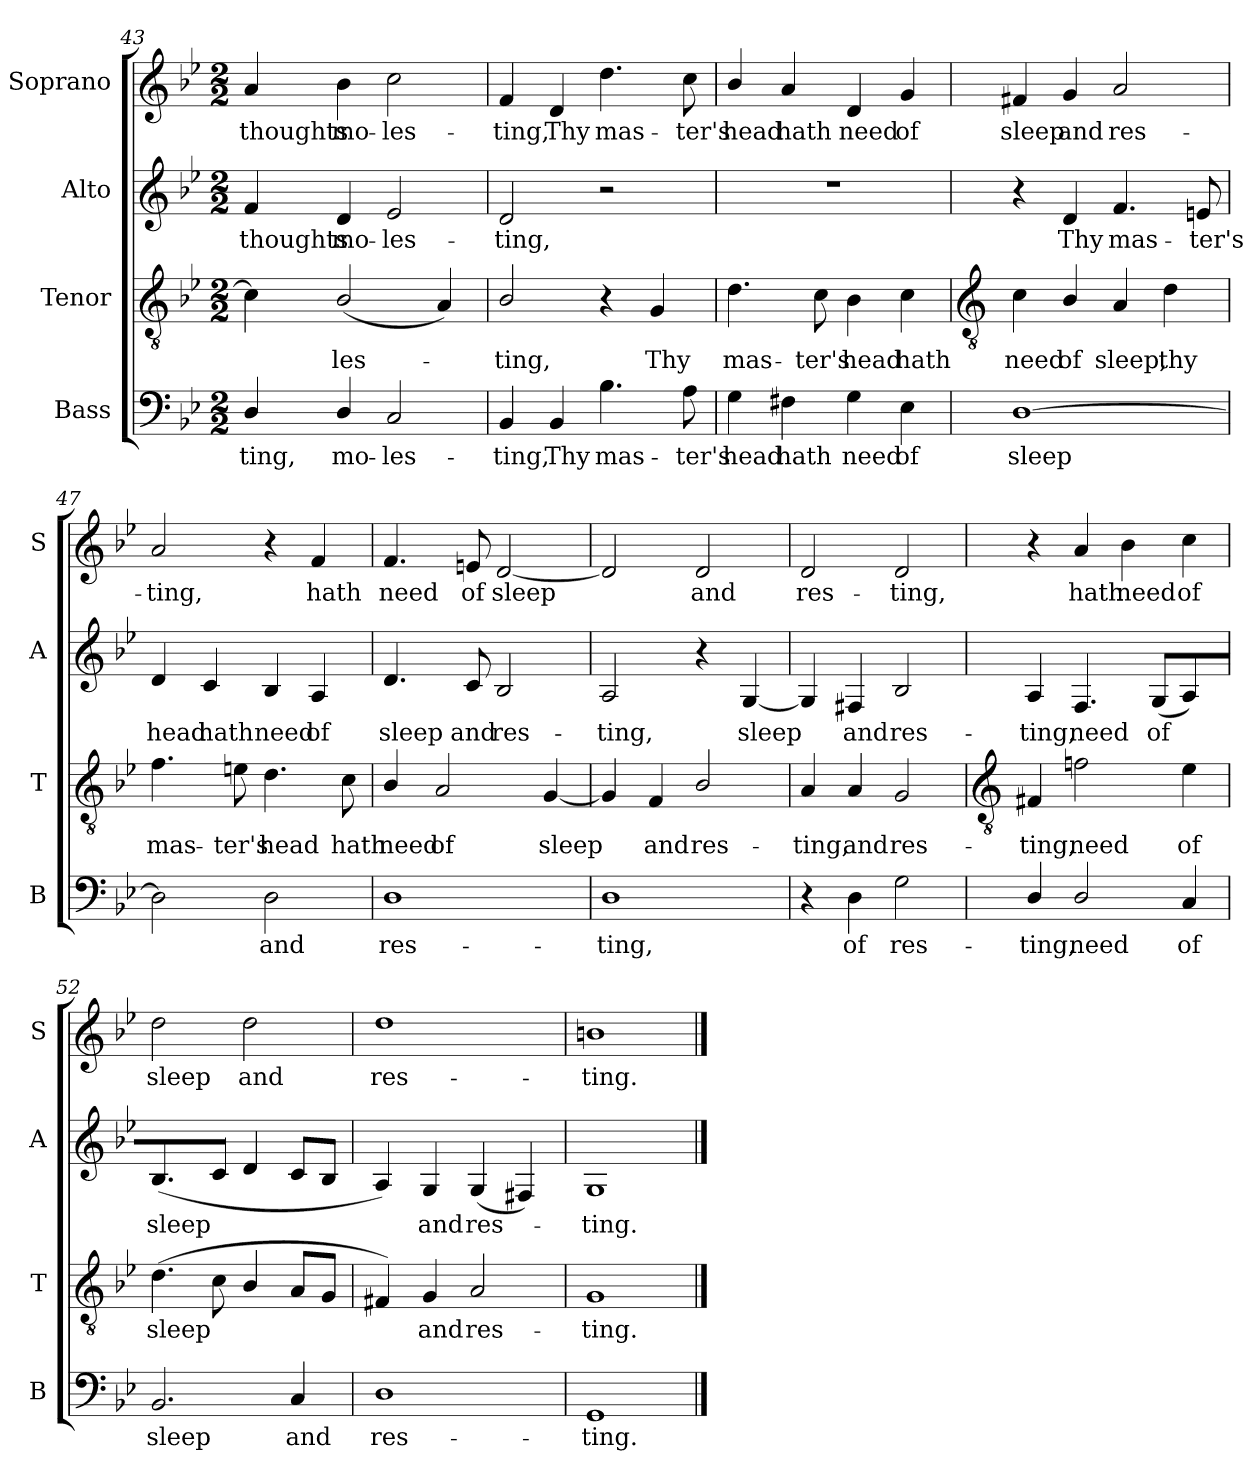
**kern	**text	**kern	**text	**kern	**text	**kern	**text
*part4	*part4	*part3	*part3	*part2	*part2	*part1	*part1
*staff4	*staff4	*staff3	*staff3	*staff2	*staff2	*staff1	*staff1
*I"Bass	*	*I"Tenor	*	*I"Alto	*	*I"Soprano	*
*I'B	*	*I'T	*	*I'A	*	*I'S	*
*clefF4	*	*clefGv2	*	*clefG2	*	*clefG2	*
*k[b-e-]	*	*k[b-e-]	*	*k[b-e-]	*	*k[b-e-]	*
*B-:	*	*B-:	*	*B-:	*	*B-:	*
*M2/2	*	*M2/2	*	*M2/2	*	*M2/2	*
=43	=43	=43	=43	=43	=43	=43	=43
!	!LO:LY:b	!	!	!	!LO:LY:b	!	!LO:LY:b
4D/	-ting,	4c]	.	4f	thoughts	4a	thoughts
!	!LO:LY:b	!	!LO:LY:b	!	!LO:LY:b	!	!LO:LY:b
4D/	mo-	(<2B-/	les-	4d	mo-	4b-\	mo-
!	!LO:LY:b	!	!	!	!LO:LY:b	!	!LO:LY:b
2C/	-les-	.	.	2e-	-les-	2cc	-les-
.	.	4A)	.	.	.	.	.
=44	=44	=44	=44	=44	=44	=44	=44
!	!LO:LY:b	!	!LO:LY:b	!	!LO:LY:b	!	!LO:LY:b
4BB-	-ting,	2B-/	ting,	2d	-ting,	4f	-ting,
!	!LO:LY:b	!	!	!	!	!	!LO:LY:b
4BB-	Thy	.	.	.	.	4d	Thy
!	!LO:LY:b	!	!	!	!	!	!LO:LY:b
4.B-	mas-	4r	.	2r	.	4.dd	mas-
!	!	!	!LO:LY:b	!	!	!	!
.	.	4G	Thy	.	.	.	.
!	!LO:LY:b	!	!	!	!	!	!LO:LY:b
8A	-ter's	.	.	.	.	8cc	-ter's
=45	=45	=45	=45	=45	=45	=45	=45
!	!LO:LY:b	!	!LO:LY:b	!	!	!	!LO:LY:b
4G	head	4.d	mas-	1r	.	4b-/	head
!	!LO:LY:b	!	!	!	!	!	!LO:LY:b
4F#X	hath	.	.	.	.	4a/	hath
!	!	!	!LO:LY:b	!	!	!	!
.	.	8c	-ter's	.	.	.	.
!	!LO:LY:b	!	!LO:LY:b	!	!	!	!LO:LY:b
4G	need	4B-	head	.	.	4d	need
!	!LO:LY:b	!	!LO:LY:b	!	!	!	!LO:LY:b
4E-	of	4c	hath	.	.	4g	of
!!LO:LB:g=z
=46	=46	=46	=46	=46	=46	=46	=46
*	*	*clefGv2	*	*	*	*	*
!	!LO:LY:b	!	!LO:LY:b	!	!	!	!LO:LY:b
[1D\	sleep	4c	need	4r	.	4f#X	sleep
!	!	!	!LO:LY:b	!	!LO:LY:b	!	!LO:LY:b
.	.	4B-/	of	4d	Thy	4g	and
!	!	!	!LO:LY:b	!	!LO:LY:b	!	!LO:LY:b
.	.	4A	sleep,	4.f	mas-	2a/	res-
!	!	!	!LO:LY:b	!	!	!	!
.	.	4d	thy	.	.	.	.
!	!	!	!	!	!LO:LY:b	!	!
.	.	.	.	8en	-ter's	.	.
=47	=47	=47	=47	=47	=47	=47	=47
!	!	!	!LO:LY:b	!	!LO:LY:b	!	!LO:LY:b
2D\]	.	4.f	mas-	4d	head	2a/	-ting,
!	!	!	!	!	!LO:LY:b	!	!
.	.	.	.	4c	hath	.	.
!	!	!	!LO:LY:b	!	!	!	!
.	.	8en	-ter's	.	.	.	.
!	!LO:LY:b	!	!LO:LY:b	!	!LO:LY:b	!	!
2D\	and	4.d	head	4B-/	need	4r	.
!	!	!	!	!	!LO:LY:b	!	!LO:LY:b
.	.	.	.	4A	of	4f	hath
!	!	!	!LO:LY:b	!	!	!	!
.	.	8c	hath	.	.	.	.
=48	=48	=48	=48	=48	=48	=48	=48
!	!LO:LY:b	!	!LO:LY:b	!	!LO:LY:b	!	!LO:LY:b
1D	res-	4B-/	need	4.d	sleep	4.f	need
!	!	!	!LO:LY:b	!	!	!	!
.	.	2A/	of	.	.	.	.
!	!	!	!	!	!LO:LY:b	!	!LO:LY:b
.	.	.	.	8c	and	8en	of
!	!	!	!	!	!LO:LY:b	!	!LO:LY:b
.	.	.	.	2B-/	res-	[2d	sleep
!	!	!	!LO:LY:b	!	!	!	!
.	.	[4G	sleep	.	.	.	.
=49	=49	=49	=49	=49	=49	=49	=49
!	!LO:LY:b	!	!	!	!LO:LY:b	!	!
1D	-ting,	4G]	.	2A	-ting,	2d]	.
!	!	!	!LO:LY:b	!	!	!	!
.	.	4F	and	.	.	.	.
!	!	!	!LO:LY:b	!	!	!	!LO:LY:b
.	.	2B-/	res-	4r	.	2d	and
!	!	!	!	!	!LO:LY:b	!	!
.	.	.	.	[4G	sleep	.	.
=50	=50	=50	=50	=50	=50	=50	=50
!	!	!	!LO:LY:b	!	!	!	!LO:LY:b
4r	.	4A/	-ting,	4G]	.	2d	res-
!	!LO:LY:b	!	!LO:LY:b	!	!LO:LY:b	!	!
4D	of	4A/	and	4F#X	and	.	.
!	!LO:LY:b	!	!LO:LY:b	!	!LO:LY:b	!	!LO:LY:b
2G	res-	2G	res-	2B-/	res-	2d	-ting,
!!LO:LB:g=z
=51	=51	=51	=51	=51	=51	=51	=51
*	*	*clefGv2	*	*	*	*	*
!	!LO:LY:b	!	!LO:LY:b	!	!LO:LY:b	!	!
4D/	-ting,	4F#X	-ting,	4A	-ting,	4r	.
!	!LO:LY:b	!	!LO:LY:b	!	!LO:LY:b	!	!LO:LY:b
2D/	need	2fn	need	4.F	need	4a	hath
!	!	!	!	!	!	!	!LO:LY:b
.	.	.	.	.	.	4b-	need
!	!	!	!	!	!LO:LY:b	!	!
.	.	.	.	(<8GL	of	.	.
!	!LO:LY:b	!	!LO:LY:b	!	!	!	!LO:LY:b
4C/	of	4e-	of	4A)	.	4cc	of
=52	=52	=52	=52	=52	=52	=52	=52
!	!LO:LY:b	!	!LO:LY:b	!	!LO:LY:b	!	!LO:LY:b
2.BB-	sleep	(<4.d	sleep	(<4.B-	sleep	2dd	sleep
.	.	8c	.	8cJ	.	.	.
!	!	!	!	!	!	!	!LO:LY:b
.	.	4B-/	.	4d	.	2dd	and
!	!LO:LY:b	!	!	!	!	!	!
4C	and	8AL	.	8cL	.	.	.
.	.	8GJ	.	8B-J	.	.	.
=53	=53	=53	=53	=53	=53	=53	=53
!	!LO:LY:b	!	!	!	!	!	!LO:LY:b
1D	res-	4F#X)	.	4A)	.	1dd	res-
!	!	!	!LO:LY:b	!	!LO:LY:b	!	!
.	.	4G	and	4G	and	.	.
!	!	!	!LO:LY:b	!	!LO:LY:b	!	!
.	.	2A	res-	(<4G	res-	.	.
.	.	.	.	4F#X)	.	.	.
=54	=54	=54	=54	=54	=54	=54	=54
!	!LO:LY:b	!	!LO:LY:b	!	!LO:LY:b	!	!LO:LY:b
1GG	-ting.	1G	-ting.	1G	ting.	1bn	-ting.
==	==	==	==	==	==	==	==
*-	*-	*-	*-	*-	*-	*-	*-
